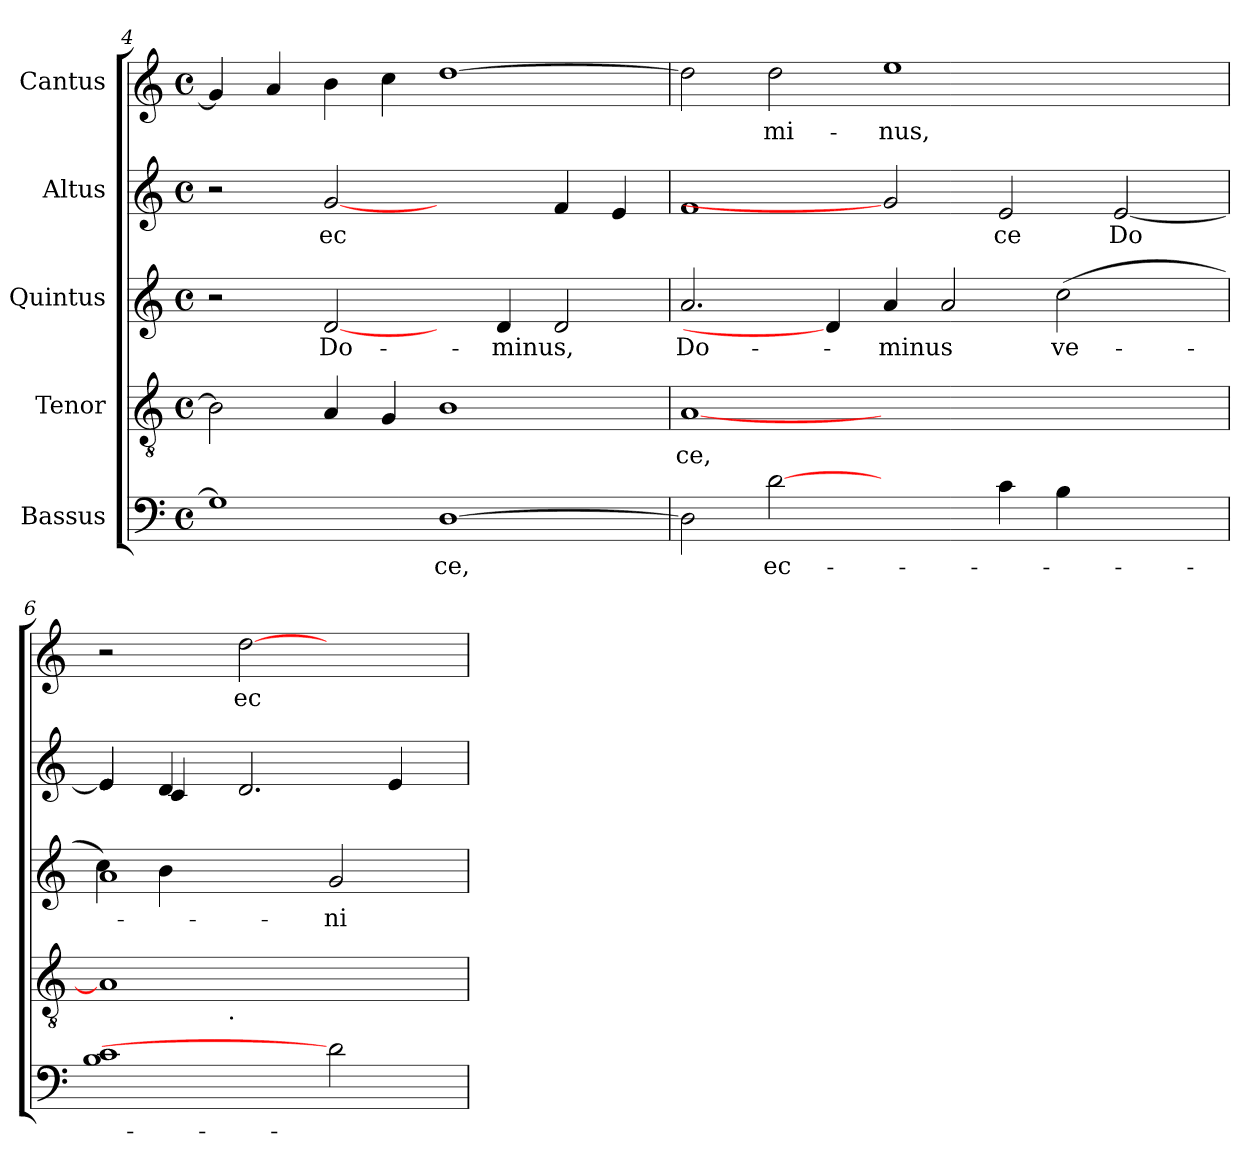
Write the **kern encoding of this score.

**kern	**text	**kern	**text	**kern	**text	**kern	**text	**kern	**text
*part5	*part5	*part4	*part4	*part3	*part3	*part2	*part2	*part1	*part1
*staff5	*staff5	*staff4	*staff4	*staff3	*staff3	*staff2	*staff2	*staff1	*staff1
*I"Bassus	*	*I"Tenor	*	*I"Quintus	*	*I"Altus	*	*I"Cantus	*
*clefF4	*	*clefGv2	*	*clefG2	*	*clefG2	*	*clefG2	*
*M4/4	*	*M4/4	*	*M4/4	*	*M4/4	*	*M4/4	*
*met(c)	*	*met(c)	*	*met(c)	*	*met(c)	*	*met(c)	*
=4	=4	=4	=4	=4	=4	=4	=4	=4	=4
1G]	.	2B\]	.	2r	.	2r	.	4g/]	.
.	.	.	.	.	.	.	.	4a/	.
!	!	!	!	!	!LO:LY:b:cj	!	!LO:LY:b:cj	!	!
.	.	4A/	.	[2d/	Do-	[2g	ec	4b\	.
.	.	4G/	.	.	.	.	.	4cc\	.
!	!LO:LY:b:cj	!	!	!	!	!	!	!	!
[>1D	-ce,	1B	.	4ryy	.	2ryy	.	[>1dd	.
!	!	!	!	!	!LO:LY:b	!	!	!	!
.	.	.	.	4d/	-minus,	.	.	.	.
.	.	.	.	2d/	.	4f/	.	.	.
.	.	.	.	.	.	4e/	.	.	.
=5	=5	=5	=5	=5	=5	=5	=5	=5	=5
!	!	!	!LO:LY:b:cj	!	!LO:LY:b:cj	!	!	!	!
2D\]	.	[1A	-ce,	2.a/	Do-	1f	.	2dd\]	.
!	!LO:LY:b:cj	!	!	!	!	!	!	!	!LO:LY:b:cj
[2d	ec-	.	.	.	.	.	.	2dd\	-mi-
.	.	.	.	4d/]	.	.	.	.	.
!	!	!	!	!	!LO:LY:b	!	!	!	!LO:LY:b:cj
2ryy	.	1.ryy	.	4a/	-minus	2g]	.	1ee	-nus,
.	.	.	.	2a/	.	.	.	.	.
!	!	!	!	!	!	!	!LO:LY:b:cj	!	!
4c\	.	.	.	.	.	2e/	ce	.	.
!	!	!	!	!	!LO:LY:b:cj	!	!	!	!
4B\	.	.	.	(<2cc\	ve-	.	.	.	.
!	!	!	!	!	!	!	!LO:LY:b	!	!
2ryy	.	.	.	.	.	[>2e/	Do	2ryy	.
.	.	.	.	4ryy	.	.	.	.	.
!!LO:LB:g=z
=6	=6	=6	=6	=6	=6	=6	=6	=6	=6
*	*	*	*	*^	*	*^	*	*	*
*^	*	*^	*	*	*	*	*	*	*	*	*
1c 1B	4ryy	.	1A]	4ryy	.	1a	4cc\)	.	4e/]	4e/	.	2r	.
.	32ryy	.	.	8...ryy	.	.	4b\	.	4d/	4c/	.	.	.
.	1ryy	.	.	.	.	.	.	.	.	.	.	.	.
!	!	!	!	!LO:TX:b:t=.	!	!	!	!	!	!	!	!	!
.	.	.	.	1ryy	.	.	.	.	.	.	.	.	.
!	!	!	!	!	!	!	!	!	!	!	!	!	!LO:LY:b:cj
.	.	.	.	.	.	.	1ryy	.	2.d/	1ryy	.	[>2dd\	ec-
!	!	!	!	!	!	!	!	!LO:LY:b:cj	!	!	!	!	!
2d]	.	.	2ryy	.	.	2g/	.	-ni-	.	.	.	2ryy	.
.	.	.	.	.	.	.	.	.	4e/	.	.	.	.
.	8..ryy	.	.	.	.	.	.	.	.	.	.	.	.
.	.	.	.	64ryy	.	.	.	.	.	.	.	.	.
*v	*v	*	*	*	*	*v	*v	*	*v	*v	*	*	*
*	*	*v	*v	*	*	*	*	*	*	*
=	=	=	=	=	=	=	=	=	=
*-	*-	*-	*-	*-	*-	*-	*-	*-	*-
